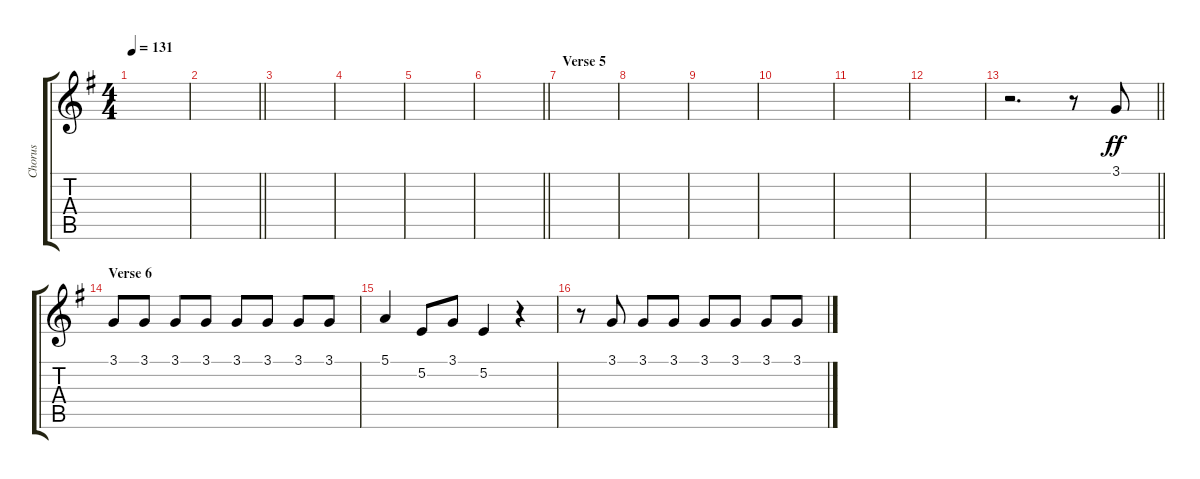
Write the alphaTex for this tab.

\track ("Chorus" "Chorus") {instrument lead4chiff}
\staff {score tabs}
\tuning (E4 B3 G3 D3 A2 E2) {hide}
\ts (4 4)
\tempo 131
\clef g2
\ks g
|
\barLineRight lightlight
|
|
|
|
\barLineRight lightlight
|
\section ("" "Verse 5")
|
|
|
|
|
|
\barLineRight lightlight
r.2{d} r.8 3.1.8{dy ff} |
\section ("" "Verse 6")
3.1.8 3.1.8 3.1.8 3.1.8 3.1.8 3.1.8 3.1.8 3.1.8 |
5.1.4 5.2.8 3.1.8 5.2.4 r.4 |
r.8 3.1.8 3.1.8 3.1.8 3.1.8 3.1.8 3.1.8 3.1.8
